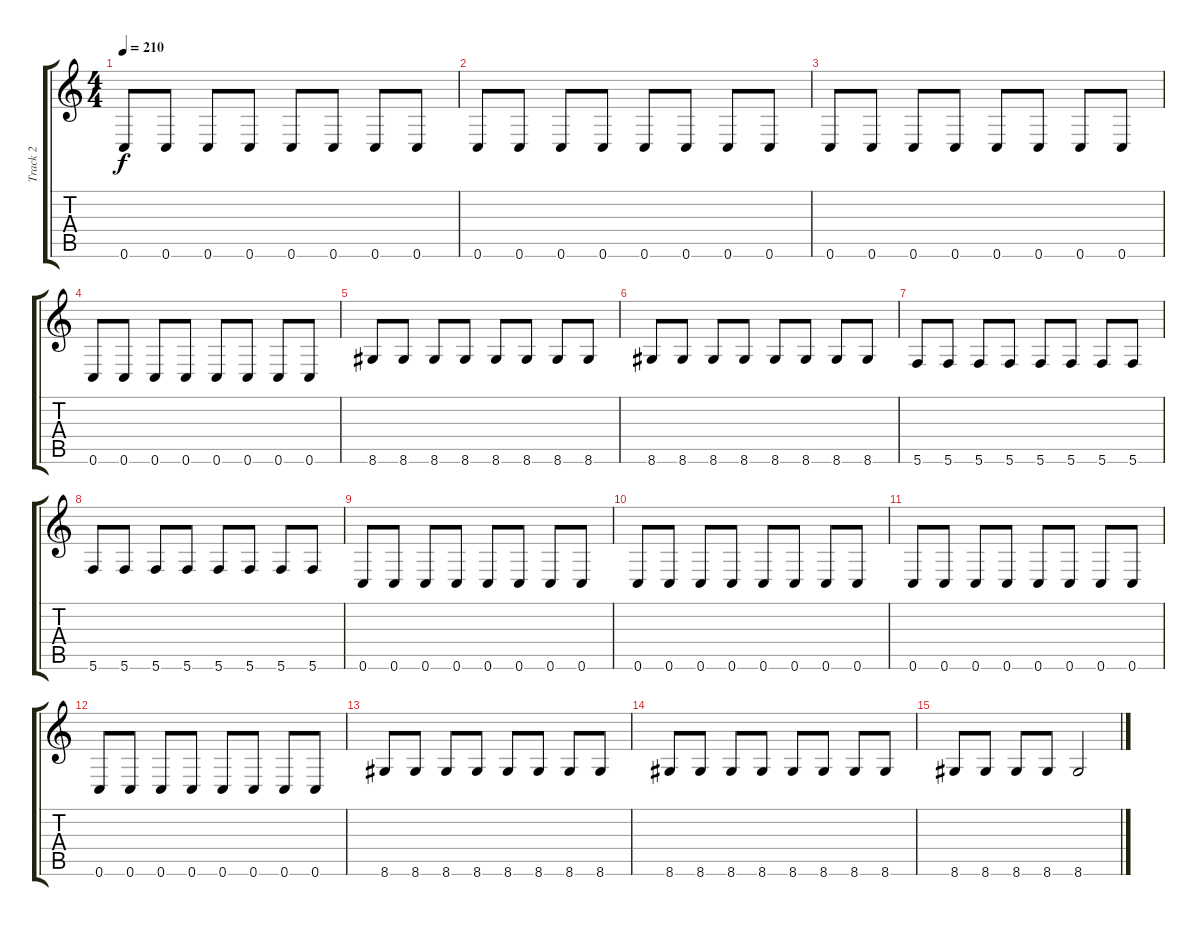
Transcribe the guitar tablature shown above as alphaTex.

\track ("Track 2" "Track 2") {instrument distortionguitar}
\staff {score tabs}
\tuning (D4 A3 F3 C3 G2 C2) {hide}
\ts (4 4)
\tempo 210
\clef g2
\ks c
0.6.8{dy f} 0.6.8 0.6.8 0.6.8 0.6.8 0.6.8 0.6.8 0.6.8 |
0.6.8 0.6.8 0.6.8 0.6.8 0.6.8 0.6.8 0.6.8 0.6.8 |
0.6.8 0.6.8 0.6.8 0.6.8 0.6.8 0.6.8 0.6.8 0.6.8 |
0.6.8 0.6.8 0.6.8 0.6.8 0.6.8 0.6.8 0.6.8 0.6.8 |
8.6.8 8.6.8 8.6.8 8.6.8 8.6.8 8.6.8 8.6.8 8.6.8 |
8.6.8 8.6.8 8.6.8 8.6.8 8.6.8 8.6.8 8.6.8 8.6.8 |
5.6.8 5.6.8 5.6.8 5.6.8 5.6.8 5.6.8 5.6.8 5.6.8 |
5.6.8 5.6.8 5.6.8 5.6.8 5.6.8 5.6.8 5.6.8 5.6.8 |
0.6.8 0.6.8 0.6.8 0.6.8 0.6.8 0.6.8 0.6.8 0.6.8 |
0.6.8 0.6.8 0.6.8 0.6.8 0.6.8 0.6.8 0.6.8 0.6.8 |
0.6.8 0.6.8 0.6.8 0.6.8 0.6.8 0.6.8 0.6.8 0.6.8 |
0.6.8 0.6.8 0.6.8 0.6.8 0.6.8 0.6.8 0.6.8 0.6.8 |
8.6.8 8.6.8 8.6.8 8.6.8 8.6.8 8.6.8 8.6.8 8.6.8 |
8.6.8 8.6.8 8.6.8 8.6.8 8.6.8 8.6.8 8.6.8 8.6.8 |
8.6.8 8.6.8 8.6.8 8.6.8 8.6.2
